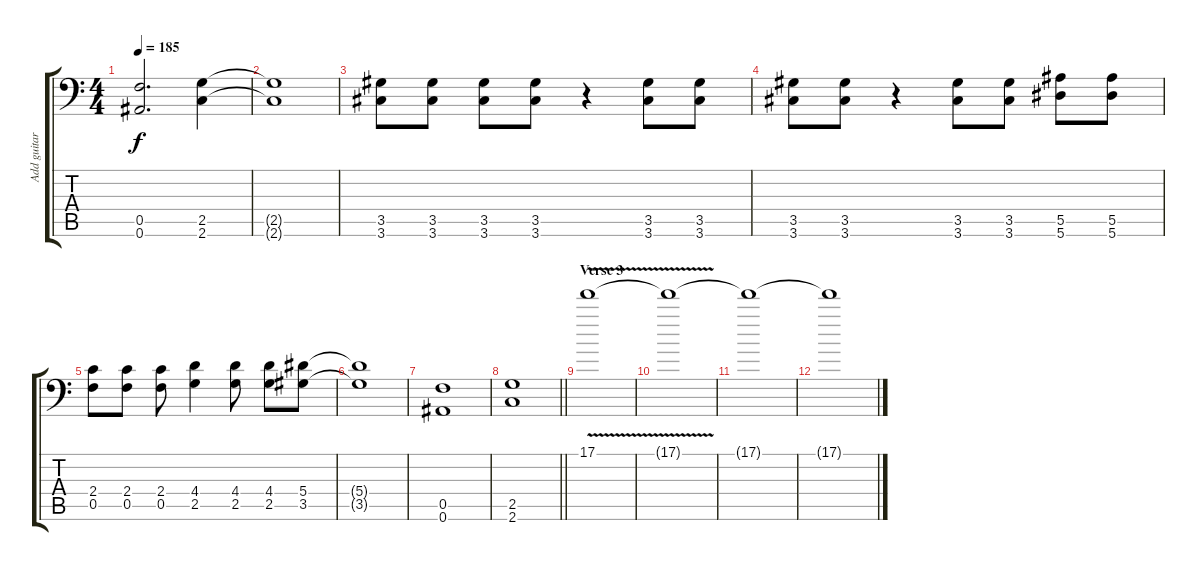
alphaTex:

\track ("Add guitar" "Add guitar") {mute instrument distortionguitar}
\staff {score tabs}
\tuning (C4 G3 Eb3 Bb2 F2 Bb1) {hide}
\ts (4 4)
\tempo 185
\clef f4
\ks c
(0.5 0.6).2{d dy f} (2.5 2.6).4 |
(2.5{t} 2.6{t}).1 |
(3.5 3.6).8 (3.5 3.6).8 (3.5 3.6).8 (3.5 3.6).8 r.4 (3.5 3.6).8 (3.5 3.6).8 |
(3.5 3.6).8 (3.5 3.6).8 r.4 (3.5 3.6).8 (3.5 3.6).8 (5.5 5.6).8 (5.5 5.6).8 |
(2.4 0.5).8 (2.4 0.5).8 (2.4 0.5).8 (4.4 2.5).4 (4.4 2.5).8 (4.4 2.5).8 (5.4 3.5).8 |
(5.4{t} 3.5{t}).1 |
(0.5 0.6).1 |
\barLineRight lightlight
(2.5 2.6).1 |
\section ("" "Verse 3")
17.1{v}.1 |
17.1{t}.1 |
17.1{t}.1 |
17.1{t}.1
